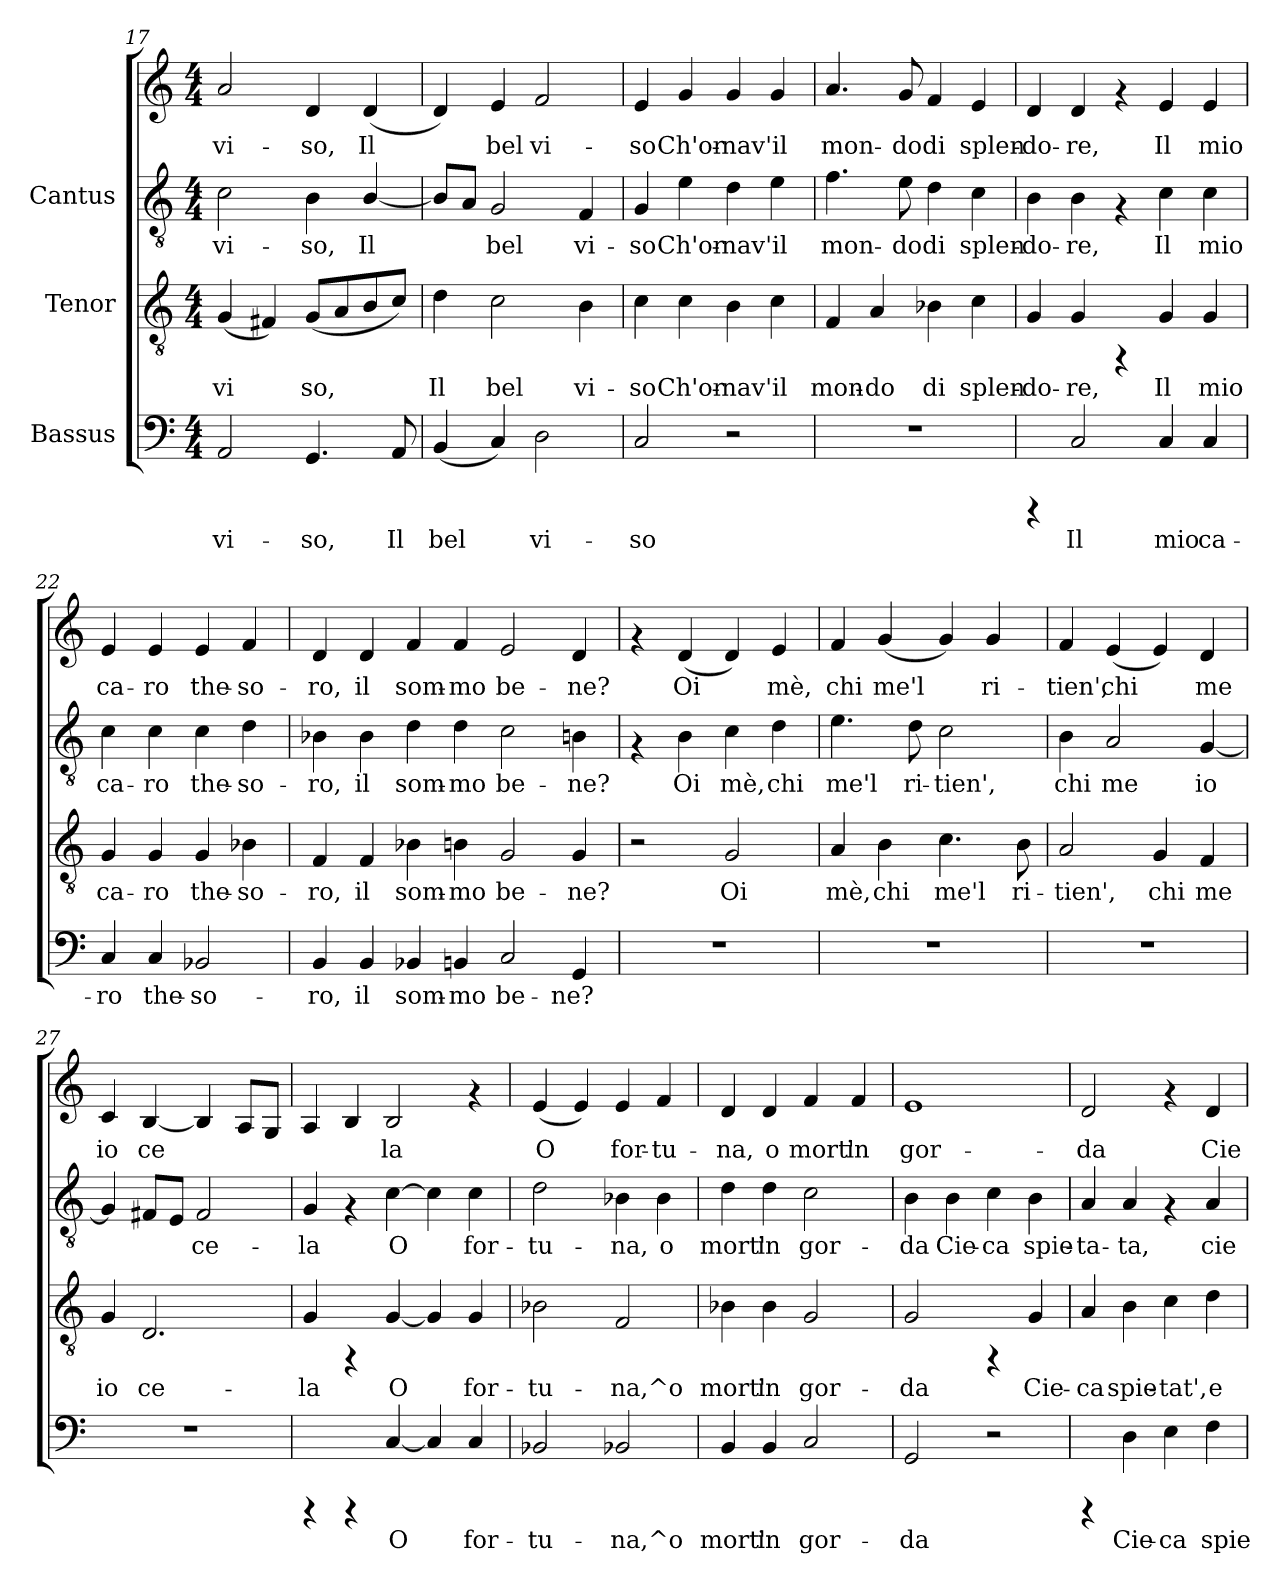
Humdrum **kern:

**kern	**text	**kern	**text	**kern	**text	**kern	**text
*part3	*part3	*part2	*part2	*part1	*part1	*part1	*part1
*staff4	*staff4	*staff3	*staff3	*staff2	*staff2	*staff1	*staff1
*I"Bassus	*	*I"Tenor	*	*I"Cantus	*	*	*
*clefF4	*	*clefGv2	*	*clefGv2	*	*clefG2	*
*M4/4	*	*M4/4	*	*M4/4	*	*M4/4	*
=17	=17	=17	=17	=17	=17	=17	=17
!	!LO:LY:b:cj	!	!LO:LY:b:cj	!	!LO:LY:b:cj	!	!LO:LY:b:cj
2AA/	vi-	(<4G/	vi-	2c\	vi-	2a/	vi-
!	!	!	!LO:LY:b:cj	!	!	!	!
.	.	4F#X/)	-	.	.	.	.
!	!LO:LY:b:cj	!	!LO:LY:b:cj	!	!LO:LY:b:cj	!	!LO:LY:b:cj
4.GG/	-so,	(<8G/L	so,	4B\	-so,	4d/	-so,
!	!	!	!LO:LY:b:cj	!	!	!	!
.	.	8A/	.	.	.	.	.
!	!	!	!LO:LY:b:cj	!	!LO:LY:b:cj	!	!LO:LY:b:cj
.	.	8B/	.	[<4B/	Il	(<4d/	Il
!	!LO:LY:b:cj	!	!LO:LY:b:cj	!	!	!	!
8AA/	Il	8c/J)	.	.	.	.	.
!!LO:PB:g=z
=18	=18	=18	=18	=18	=18	=18	=18
!	!LO:LY:b:cj	!	!LO:LY:b:cj	!	!LO:LY:b:cj	!	!LO:LY:b:cj
(<4BB/	bel	4d\	Il	8B/L]	-	4d/)	.
!	!	!	!	!	!LO:LY:b:cj	!	!
.	.	.	.	8A/J	.	.	.
!	!LO:LY:b:cj	!	!LO:LY:b:cj	!	!LO:LY:b:cj	!	!LO:LY:b:cj
4C/)	.	2c\	bel	2G/	bel	4e/	bel
!	!LO:LY:b:cj	!	!	!	!	!	!LO:LY:b:cj
2D\	vi-	.	.	.	.	2f/	vi-
!	!	!	!LO:LY:b:cj	!	!LO:LY:b:cj	!	!
.	.	4B\	vi-	4F/	vi-	.	.
=19	=19	=19	=19	=19	=19	=19	=19
!	!LO:LY:b:cj	!	!LO:LY:b:cj	!	!LO:LY:b:cj	!	!LO:LY:b:cj
2C/	-so	4c\	-so	4G/	so	4e/	-so
!	!	!	!LO:LY:b:cj	!	!LO:LY:b:cj	!	!LO:LY:b:cj
.	.	4c\	Ch'or-	4e\	Ch'or-	4g/	Ch'or-
!	!	!	!LO:LY:b:cj	!	!LO:LY:b:cj	!	!LO:LY:b:cj
2r	.	4B\	-nav	4d\	-nav	4g/	-nav
!	!	!	!LO:LY:b:cj	!	!LO:LY:b:cj	!	!LO:LY:b:cj
.	.	4c\	'il	4e\	'il	4g/	'il
=20	=20	=20	=20	=20	=20	=20	=20
!	!	!	!LO:LY:b:cj	!	!LO:LY:b:cj	!	!LO:LY:b:cj
1r	.	4F/	mon-	4.f\	-mon-	4.a/	mon-
!	!	!	!LO:LY:b:cj	!	!	!	!
.	.	4A/	-do	.	.	.	.
!	!	!	!	!	!LO:LY:b:cj	!	!LO:LY:b:cj
.	.	.	.	8e\	-do	8g/	-do
!	!	!	!LO:LY:b:cj	!	!LO:LY:b:cj	!	!LO:LY:b:cj
.	.	4B-X\	di	4d\	di	4f/	di
!	!	!	!LO:LY:b:cj	!	!LO:LY:b:cj	!	!LO:LY:b:cj
.	.	4c\	splen-	4c\	splen-	4e/	splen-
!!LO:LB:g=z
=21	=21	=21	=21	=21	=21	=21	=21
!	!	!	!LO:LY:b:cj	!	!LO:LY:b:cj	!	!LO:LY:b:cj
4rCCC	.	4G/	-do-	4B\	do-	4d/	-do-
!	!LO:LY:b:cj	!	!LO:LY:b:cj	!	!LO:LY:b:cj	!	!LO:LY:b:cj
2C/	Il	4G/	-re,	4B\	-re,	4d/	-re,
.	.	4rFF	.	4rF	.	4rf	.
!	!LO:LY:b:cj	!	!LO:LY:b:cj	!	!LO:LY:b:cj	!	!LO:LY:b:cj
4C/	mio	4G/	Il	4c\	Il	4e/	Il
!	!LO:LY:b:cj	!	!LO:LY:b:cj	!	!LO:LY:b:cj	!	!LO:LY:b:cj
4C/	ca-	4G/	mio	4c\	mio	4e/	mio
=22	=22	=22	=22	=22	=22	=22	=22
!	!LO:LY:b:cj	!	!LO:LY:b:cj	!	!LO:LY:b:cj	!	!LO:LY:b:cj
4C/	-ro	4G/	ca-	4c\	-ca-	4e/	ca-
!	!LO:LY:b:cj	!	!LO:LY:b:cj	!	!LO:LY:b:cj	!	!LO:LY:b:cj
4C/	the-	4G/	-ro	4c\	-ro	4e/	-ro
!	!LO:LY:b:cj	!	!LO:LY:b:cj	!	!LO:LY:b:cj	!	!LO:LY:b:cj
2BB-X/	-so-	4G/	the-	4c\	the-	4e/	the-
!	!	!	!LO:LY:b:cj	!	!LO:LY:b:cj	!	!LO:LY:b:cj
.	.	4B-X\	-so-	4d\	-so-	4f/	-so-
=23	=23	=23	=23	=23	=23	=23	=23
!	!LO:LY:b:cj	!	!LO:LY:b:cj	!	!LO:LY:b:cj	!	!LO:LY:b:cj
4BB/	-ro,	4F/	-ro,	4B-X\	ro,	4d/	-ro,
!	!LO:LY:b:cj	!	!LO:LY:b:cj	!	!LO:LY:b:cj	!	!LO:LY:b:cj
4BB/	il	4F/	il	4B-\	il	4d/	il
!	!LO:LY:b:cj	!	!LO:LY:b:cj	!	!LO:LY:b:cj	!	!LO:LY:b:cj
4BB-X/	som-	4B-X\	som-	4d\	som-	4f/	som-
!	!LO:LY:b:cj	!	!LO:LY:b:cj	!	!LO:LY:b:cj	!	!LO:LY:b:cj
4BB/	-mo	4B\	-mo	4d\	-mo	4f/	-mo
!	!LO:LY:b:cj	!	!LO:LY:b:cj	!	!LO:LY:b:cj	!	!LO:LY:b:cj
2C/	be-	2G/	be-	2c\	be-	2e/	be-
!	!LO:LY:b:cj	!	!LO:LY:b:cj	!	!LO:LY:b:cj	!	!LO:LY:b:cj
4GG/	-ne?	4G/	-ne?	4B\	-ne?	4d/	-ne?
=24	=24	=24	=24	=24	=24	=24	=24
1r	.	2r	.	4rF	.	4rf	.
!	!	!	!	!	!LO:LY:b:cj	!	!LO:LY:b:cj
.	.	.	.	4B\	Oi	(<4d/	Oi
!	!	!	!LO:LY:b:cj	!	!LO:LY:b:cj	!	!LO:LY:b:cj
.	.	2G/	Oi	4c\	mè,	4d/)	.
!	!	!	!	!	!LO:LY:b:cj	!	!LO:LY:b:cj
.	.	.	.	4d\	chi	4e/	mè,
!!LO:LB:g=z
=25	=25	=25	=25	=25	=25	=25	=25
!	!	!	!LO:LY:b:cj	!	!LO:LY:b:cj	!	!LO:LY:b:cj
1r	.	4A/	mè,	4.e\	-me'l	4f/	chi
!	!	!	!LO:LY:b:cj	!	!	!	!LO:LY:b:cj
.	.	4B\	chi	.	.	(<4g/	me'l
!	!	!	!	!	!LO:LY:b:cj	!	!
.	.	.	.	8d\	ri-	.	.
!	!	!	!LO:LY:b:cj	!	!LO:LY:b:cj	!	!LO:LY:b:cj
.	.	4.c\	me'l	2c\	-tien',	4g/)	.
!	!	!	!	!	!	!	!LO:LY:b:cj
.	.	.	.	.	.	4g/	ri-
!	!	!	!LO:LY:b:cj	!	!	!	!
.	.	8B\	ri-	.	.	.	.
=26	=26	=26	=26	=26	=26	=26	=26
!	!	!	!LO:LY:b:cj	!	!LO:LY:b:cj	!	!LO:LY:b:cj
1r	.	2A/	-tien',	4B\	chi	4f/	tien',
!	!	!	!	!	!LO:LY:b:cj	!	!LO:LY:b:cj
.	.	.	.	2A/	me	(<4e/	chi
!	!	!	!LO:LY:b:cj	!	!	!	!LO:LY:b:cj
.	.	4G/	chi	.	.	4e/)	.
!	!	!	!LO:LY:b:cj	!	!LO:LY:b:cj	!	!LO:LY:b:cj
.	.	4F/	me	[<4G/	io	4d/	me
=27	=27	=27	=27	=27	=27	=27	=27
!	!	!	!LO:LY:b:cj	!	!LO:LY:b:cj	!	!LO:LY:b:cj
1r	.	4G/	io	4G/]	-	4c/	io
!	!	!	!LO:LY:b:cj	!	!LO:LY:b:cj	!	!LO:LY:b:cj
.	.	2.D/	ce-	8F#X/L	.	[<4B/	ce-
!	!	!	!	!	!LO:LY:b:cj	!	!
.	.	.	.	8E/J	.	.	.
!	!	!	!	!	!LO:LY:b:cj	!	!LO:LY:b:cj
.	.	.	.	2F#/	ce-	4B/]	--
!	!	!	!	!	!	!	!LO:LY:b:cj
.	.	.	.	.	.	8A/L	--
!	!	!	!	!	!	!	!LO:LY:b:cj
.	.	.	.	.	.	8G/J	--
=28	=28	=28	=28	=28	=28	=28	=28
!	!	!	!LO:LY:b:cj	!	!LO:LY:b:cj	!	!
4rCCC	.	4G/	-la	4G/	la	4A/	.
!	!	!	!	!	!	!	!LO:LY:b:cj
4rCCC	.	4rFF	.	4rF	.	4B/	-
!	!LO:LY:b:cj	!	!LO:LY:b:cj	!	!LO:LY:b:cj	!	!LO:LY:b:cj
[<4C/	O	[<4G/	O	[>4c\	O	2B/	la
!	!LO:LY:b:cj	!	!LO:LY:b:cj	!	!LO:LY:b:cj	!	!
4C/]	.	4G/]	.	4c\]	.	.	.
!	!LO:LY:b:cj	!	!LO:LY:b:cj	!	!LO:LY:b:cj	!	!
4C/	for-	4G/	for-	4c\	for-	4rf	.
!!LO:PB:g=z
=29	=29	=29	=29	=29	=29	=29	=29
!	!LO:LY:b:cj	!	!LO:LY:b:cj	!	!LO:LY:b:cj	!	!LO:LY:b:cj
2BB-X/	-tu-	2B-X\	-tu-	2d\	-tu-	(<4e/	-O
!	!	!	!	!	!	!	!LO:LY:b:cj
.	.	.	.	.	.	4e/)	.
!	!LO:LY:b:cj	!	!LO:LY:b:cj	!	!LO:LY:b:cj	!	!LO:LY:b:cj
2BB-X/	-na,^o	2F/	-na,^o	4B-X\	-na,	4e/	for-
!	!	!	!	!	!LO:LY:b:cj	!	!LO:LY:b:cj
.	.	.	.	4B-\	o	4f/	-tu-
=30	=30	=30	=30	=30	=30	=30	=30
!	!LO:LY:b:cj	!	!LO:LY:b:cj	!	!LO:LY:b:cj	!	!LO:LY:b:cj
4BB/	mort'	4B-X\	mort'	4d\	mort'	4d/	na,
!	!LO:LY:b:cj	!	!LO:LY:b:cj	!	!LO:LY:b:cj	!	!LO:LY:b:cj
4BB/	in	4B-\	in	4d\	in	4d/	o
!	!LO:LY:b:cj	!	!LO:LY:b:cj	!	!LO:LY:b:cj	!	!LO:LY:b:cj
2C/	gor-	2G/	gor-	2c\	gor-	4f/	mort'
!	!	!	!	!	!	!	!LO:LY:b:cj
.	.	.	.	.	.	4f/	in
=31	=31	=31	=31	=31	=31	=31	=31
!	!LO:LY:b:cj	!	!LO:LY:b:cj	!	!LO:LY:b:cj	!	!LO:LY:b:cj
2GG/	-da	2G/	-da	4B\	-da	1e	-gor-
!	!	!	!	!	!LO:LY:b:cj	!	!
.	.	.	.	4B\	Cie-	.	.
!	!	!	!	!	!LO:LY:b:cj	!	!
2r	.	4rFF	.	4c\	-ca	.	.
!	!	!	!LO:LY:b:cj	!	!LO:LY:b:cj	!	!
.	.	4G/	Cie-	4B\	spie-	.	.
=32	=32	=32	=32	=32	=32	=32	=32
!	!	!	!LO:LY:b:cj	!	!LO:LY:b:cj	!	!LO:LY:b:cj
4rCCC	.	4A/	-ca	4A/	-ta-	2d/	-da
!	!LO:LY:b:cj	!	!LO:LY:b:cj	!	!LO:LY:b:cj	!	!
4D\	Cie-	4B\	spie-	4A/	-ta,	.	.
!	!LO:LY:b:cj	!	!LO:LY:b:cj	!	!	!	!
4E\	-ca	4c\	-tat',	4rF	.	4rf	.
!	!LO:LY:b:cj	!	!LO:LY:b:cj	!	!LO:LY:b:cj	!	!LO:LY:b:cj
4F\	spie-	4d\	e	4A/	cie-	4d/	Cie-
=	=	=	=	=	=	=	=
*-	*-	*-	*-	*-	*-	*-	*-
